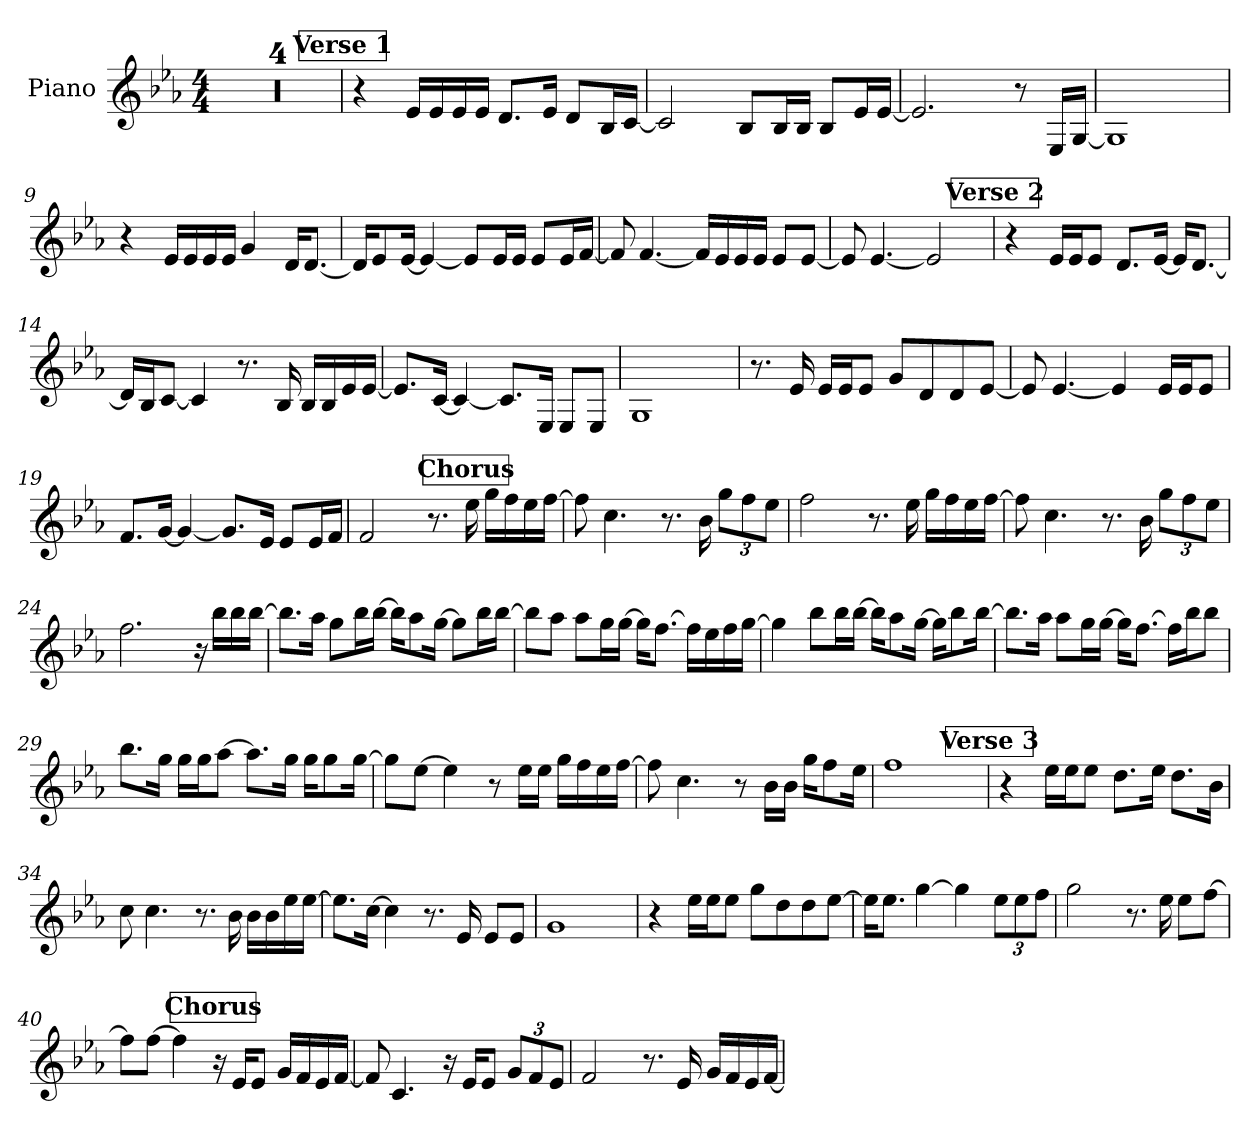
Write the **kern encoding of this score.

**kern
*part1
*staff1
*I"Piano
*I'Pno.
*clefG2
*k[b-e-a-]
*M4/4
=1
1r
=2
1r
=3
1r
=4
1r
!!LO:REH:place=s1:a:B:fs=12:t=Verse 1
=5
4r
16e-/LL
16e-/
16e-/
16e-/JJ
8.d/L
16e-/Jk
8d/L
16B-/L
[16c/JJ
!!LO:LB:g=z
=6
2c/]
8B-/L
16B-/L
16B-/JJ
8B-/L
16e-/L
[16e-/JJ
=7
2.e-/]
8r
16E-/LL
[16G/JJ
=8
1G]
=9
4r
16e-/LL
16e-/
16e-/
16e-/JJ
4g/
16d/KL
[8.d/J
=10
16d/KL]
8e-/
[16e-/Jk
4e-/_
8e-/L]
16e-/L
16e-/JJ
8e-/L
16e-/L
[16f/JJ
!!LO:LB:g=z
=11
8f/]
[4.f/
16f/LL]
16e-/
16e-/
16e-/JJ
8e-/L
[8e-/J
=12
8e-/]
[4.e-/
2e-/]
!!LO:REH:place=s1:a:B:fs=12:t=Verse 2
=13
4r
16e-/LL
16e-/J
8e-/J
8.d/L
[16e-/Jk
16e-/KL]
[8.d/J
=14
16d/LL]
16B-/J
[8c/J
4c/]
8.r
16B-/
16B-/LL
16B-/
16e-/
[16e-/JJ
!!LO:LB:g=z
=15
8.e-/L]
[16c/Jk
4c/_
8.c/L]
16E-/Jk
8E-/L
8E-/J
=16
1G
=17
8.r
16e-/
16e-/LL
16e-/J
8e-/J
8g/L
8d/
8d/
[8e-/J
=18
8e-/]
[4.e-/
4e-/]
16e-/LL
16e-/J
8e-/J
=19
8.f/L
[16g/Jk
4g/_
8.g/L]
16e-/Jk
8e-/L
16e-/L
16f/JJ
!!LO:LB:g=z
!!LO:REH:place=s1:a:B:fs=12:t=Chorus:qo=2.75
=20
2f/
8.r
16ee-\
16gg\LL
16ff\
16ee-\
[16ff\JJ
=21
8ff\]
4.cc\
8.r
16b-\
*Xbrackettup
12gg\L
12ff\
12ee-\J
=22
2ff\
8.r
16ee-\
16gg\LL
16ff\
16ee-\
[16ff\JJ
=23
8ff\]
4.cc\
8.r
16b-\
12gg\L
12ff\
12ee-\J
!!LO:LB:g=z
=24
2.ff\
16r
16bb-\LL
16bb-\
[16bb-\JJ
=25
8.bb-\L]
16aa-\Jk
8gg\L
16bb-\L
[16bb-\JJ
16bb-\KL]
8aa-\
[16gg\Jk
8gg\L]
16bb-\L
[16bb-\JJ
=26
8bb-\L]
8aa-\J
8aa-\L
16gg\L
[16gg\JJ
16gg\KL]
[8.ff\J
16ff\LL]
16ee-\
16ff\
[16gg\JJ
!!LO:LB:g=z
=27
4gg\]
8bb-\L
16bb-\L
[16bb-\JJ
16bb-\KL]
8aa-\
[16gg\Jk
16gg\KL]
8bb-\
[16bb-\Jk
=28
8.bb-\L]
16aa-\Jk
8aa-\L
16gg\L
[16gg\JJ
16gg\KL]
[8.ff\J
16ff\LL]
16bb-\J
8bb-\J
=29
8.bb-\L
16gg\Jk
16gg\LL
16gg\J
[8aa-\J
8.aa-\L]
16gg\Jk
16gg\KL
8gg\
[16gg\Jk
!!LO:LB:g=z
=30
8gg\L]
[8ee-\J
4ee-\]
8r
16ee-\LL
16ee-\JJ
16gg\LL
16ff\
16ee-\
[16ff\JJ
=31
8ff\]
4.cc\
8r
16b-\LL
16b-\JJ
16gg\KL
8ff\
16ee-\Jk
=32
1ff
!!LO:REH:place=s1:a:B:fs=12:t=Verse 3
=33
4r
16ee-\LL
16ee-\J
8ee-\J
8.dd\L
16ee-\Jk
8.dd\L
16b-\Jk
=34
8cc\
4.cc\
8.r
16b-\
16b-\LL
16b-\
16ee-\
[16ee-\JJ
!!LO:LB:g=z
=35
8.ee-\L]
[16cc\Jk
4cc\]
8.r
16e-/
8e-/L
8e-/J
=36
1g
=37
4r
16ee-\LL
16ee-\J
8ee-\J
8gg\L
8dd\
8dd\
[8ee-\J
=38
16ee-\KL]
8.ee-\J
[4gg\
4gg\]
12ee-\L
12ee-\
12ff\J
=39
2gg\
8.r
16ee-\
8ee-\L
[8ff\J
!!LO:REH:place=s1:a:B:fs=12:t=Chorus:qo=2
=40
8ff\L]
[8ff\J
4ff\]
16r
16e-/KL
8e-/J
16g/LL
16f/
16e-/
[16f/JJ
!!LO:LB:g=z
=41
8f/]
4.c/
16r
16e-/KL
8e-/J
12g/L
12f/
12e-/J
=42
2f/
8.r
16e-/
16g/LL
16f/
16e-/
[16f/JJ
=
*-
